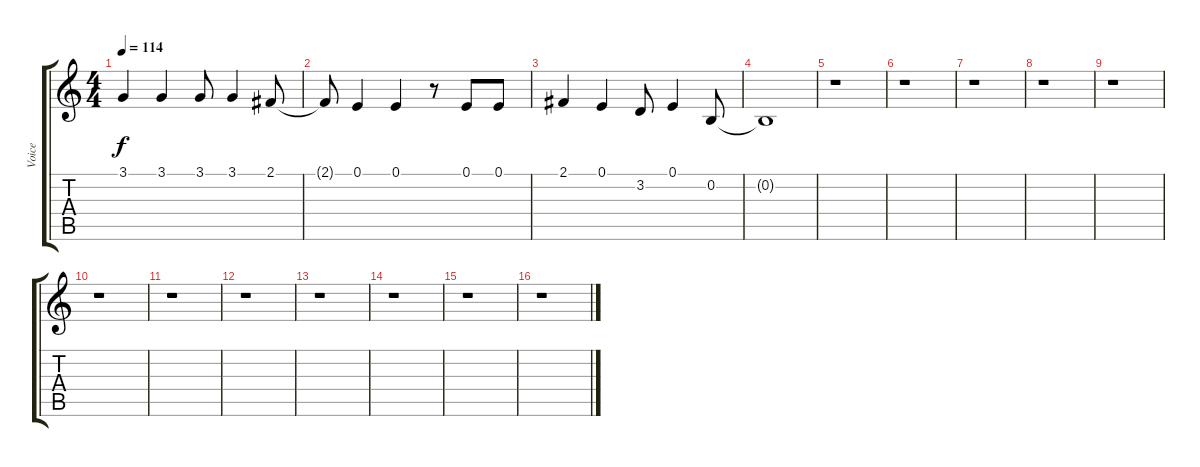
\track ("Voice               " "Voice     ") {instrument sopranosax}
\staff {score tabs}
\tuning (E4 B3 G3 D3 A2 E2) {hide}
\ts (4 4)
\tempo 114
\clef g2
\ks c
3.1.4{dy f} 3.1.4 3.1.8 3.1.4 2.1.8 |
2.1{t}.8 0.1.4 0.1.4 r.8 0.1.8 0.1.8 |
2.1.4 0.1.4 3.2.8 0.1.4 0.2.8 |
0.2{t}.1 |
r.1 |
r.1 |
r.1 |
r.1 |
r.1 |
r.1 |
r.1 |
r.1 |
r.1 |
r.1 |
r.1 |
r.1
